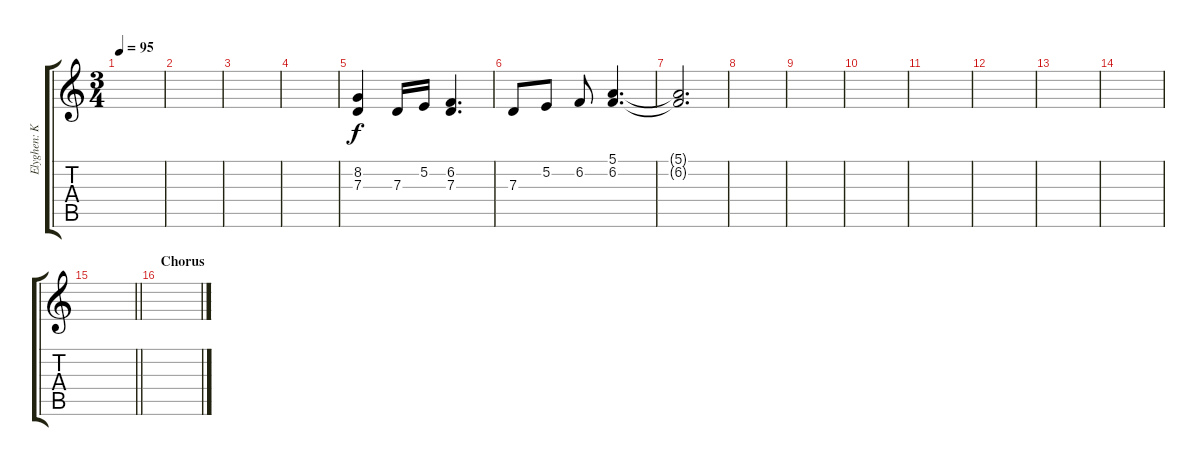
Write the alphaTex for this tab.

\track ("Elyghen: Keyboard" "Elyghen: K") {instrument stringensemble1}
\staff {score tabs}
\tuning (E4 B3 G3 D3 A2 E2) {hide}
\ts (3 4)
\tempo 95
\clef g2
\ks c
|
|
|
|
(8.2 7.3).4 7.3.16 5.2.16 (6.2 7.3).4{d} |
7.3.8 5.2.8 6.2.8 (5.1 6.2).4{d} |
(5.1{t} 6.2{t}).2{d} |
|
|
|
|
|
|
|
\barLineRight lightlight
|
\section ("" "Chorus")
